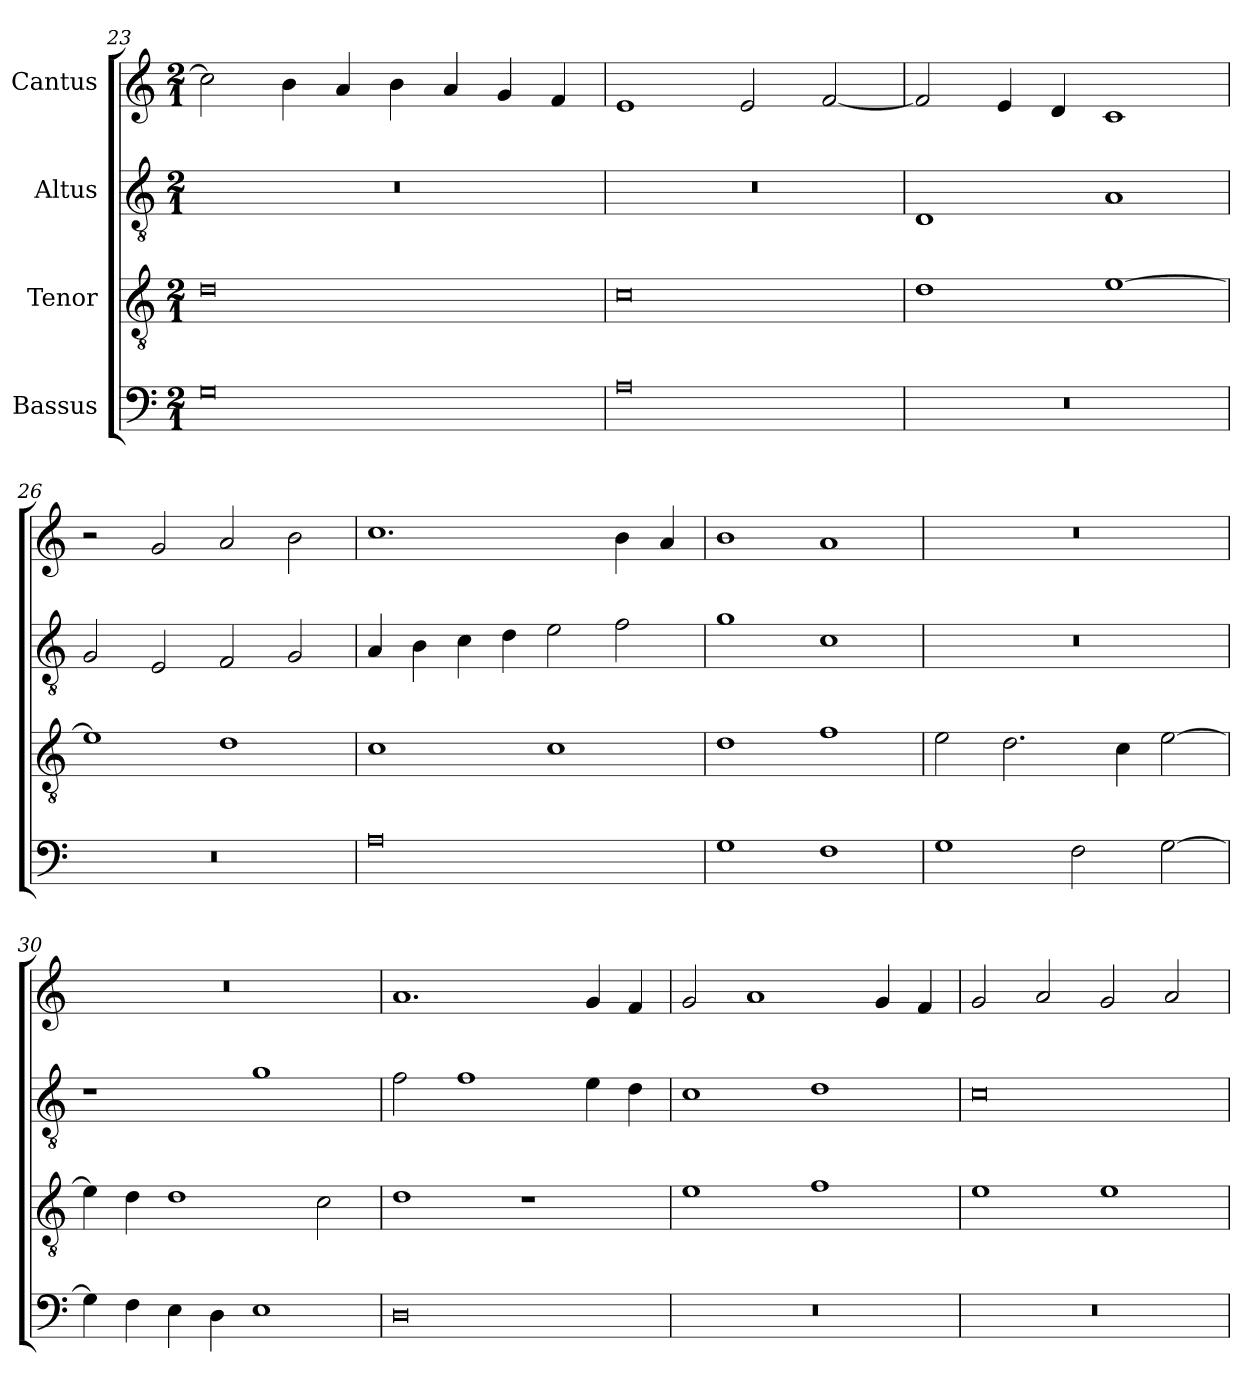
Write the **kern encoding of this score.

**kern	**kern	**kern	**kern
*part4	*part3	*part2	*part1
*staff4	*staff3	*staff2	*staff1
*I"Bassus	*I"Tenor	*I"Altus	*I"Cantus
*clefF4	*clefGv2	*clefGv2	*clefG2
*	*ITrd7c12	*ITrd7c12	*
*k[]	*k[]	*k[]	*k[]
*C:	*C:	*C:	*C:
*M2/1	*M2/1	*M2/1	*M2/1
=23	=23	=23	=23
!	!	!LO:N:vis=1	!
0Gi	0Di	0r	2cci\]
.	.	.	4bi\
.	.	.	4ai/
.	.	.	4bi\
.	.	.	4ai/
.	.	.	4gi/
.	.	.	4fi/
=24	=24	=24	=24
!	!	!LO:N:vis=1	!
0Ai	0Ci	0r	1ei
.	.	.	2ei/
.	.	.	[<2fi/
!!LO:LB:g=z
=25	=25	=25	=25
!LO:N:vis=1	!	!	!
0r	1Di	1DDi	2fi/]
.	.	.	4ei/
.	.	.	4di/
.	[>1Ei	1AAi	1ci
=26	=26	=26	=26
!LO:N:vis=1	!	!	!
0r	1Ei]	2GGi/	2r
.	.	2EEi/	2gi/
.	1Di	2FFi/	2ai/
.	.	2GGi/	2bi\
=27	=27	=27	=27
0Ai	1Ci	4AAi/	1.cci
.	.	4BBi\	.
.	.	4Ci\	.
.	.	4Di\	.
.	1Ci	2Ei\	.
.	.	2Fi\	4bi\
.	.	.	4ai/
=28	=28	=28	=28
1Gi	1Di	1Gi	1bi
1Fi	1Fi	1Ci	1ai
=29	=29	=29	=29
!	!	!LO:N:vis=1	!LO:N:vis=1
1Gi	2Ei\	0r	0r
.	2.Di\	.	.
2Fi\	.	.	.
.	4Ci\	.	.
[>2Gi\	[>2Ei\	.	.
=30	=30	=30	=30
!	!	!	!LO:N:vis=1
4Gi\]	4Ei\]	1r	0r
4Fi\	4Di\	.	.
4Ei\	1Di	.	.
4Di\	.	.	.
1Ei	.	1Gi	.
.	2Ci\	.	.
!!LO:PB:g=z
=31	=31	=31	=31
0Di	1Di	2Fi\	1.ai
.	.	1Fi	.
.	1r	.	.
.	.	4Ei\	4gi/
.	.	4Di\	4fi/
=32	=32	=32	=32
!LO:N:vis=1	!	!	!
0r	1Ei	1Ci	2gi/
.	.	.	1ai
.	1Fi	1Di	.
.	.	.	4gi/
.	.	.	4fi/
=33	=33	=33	=33
!LO:N:vis=1	!	!	!
0r	1Ei	0Ci	2gi/
.	.	.	2ai/
.	1Ei	.	2gi/
.	.	.	2ai/
=	=	=	=
*-	*-	*-	*-
